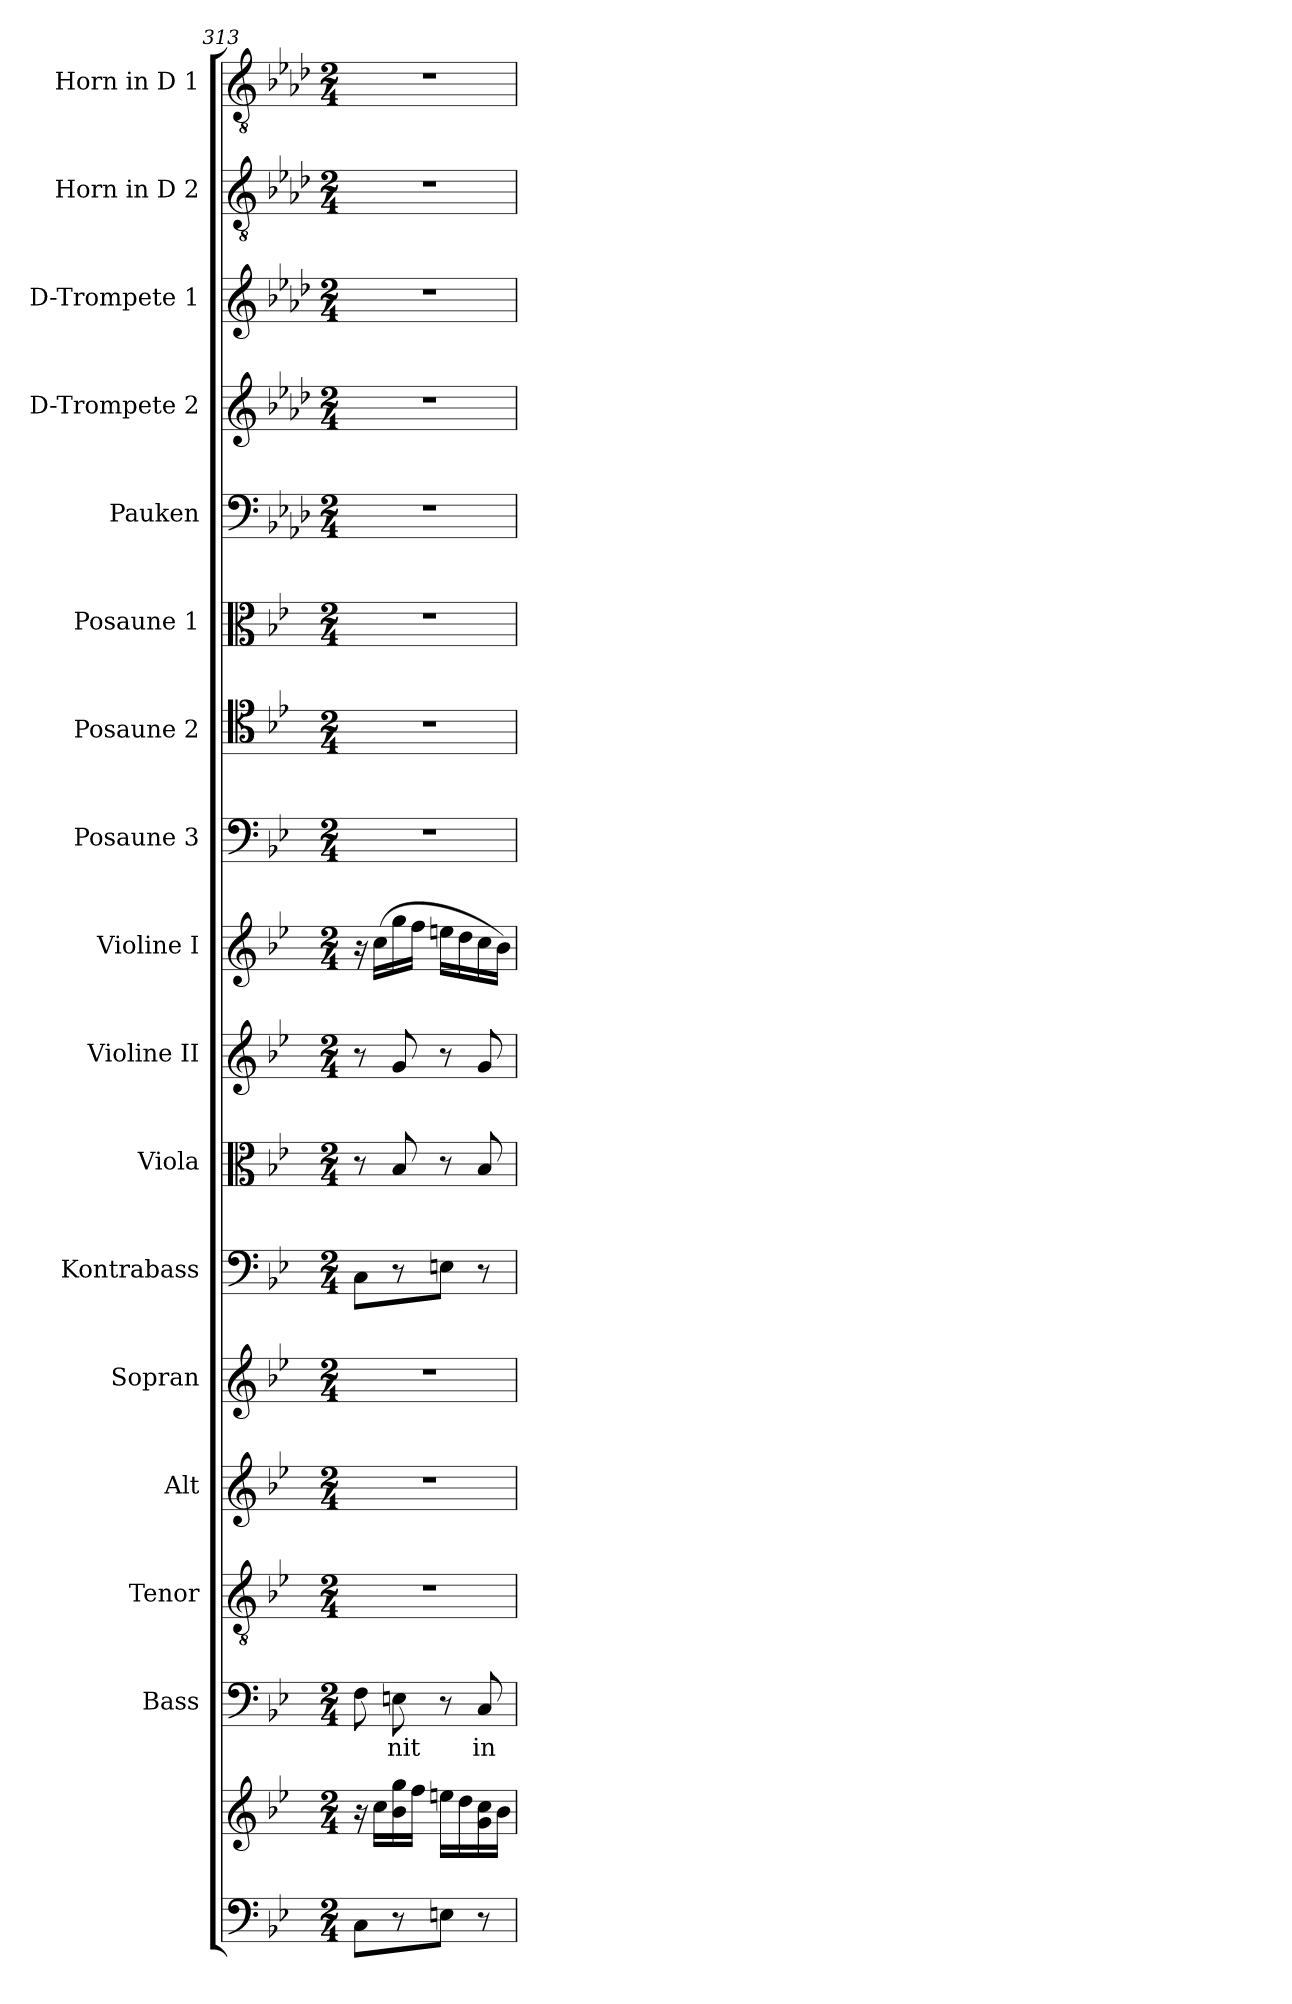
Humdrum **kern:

**kern	**kern	**kern	**text	**kern	**kern	**kern	**kern	**kern	**kern	**kern	**kern	**kern	**kern	**kern	**kern	**kern	**kern	**kern
*part17	*part17	*part16	*part16	*part15	*part14	*part13	*part12	*part11	*part10	*part9	*part8	*part7	*part6	*part5	*part4	*part3	*part2	*part1
*staff18	*staff17	*staff16	*staff16	*staff15	*staff14	*staff13	*staff12	*staff11	*staff10	*staff9	*staff8	*staff7	*staff6	*staff5	*staff4	*staff3	*staff2	*staff1
*	*	*I"Bass	*	*I"Tenor	*I"Alt	*I"Sopran	*I"Kontrabass	*I"Viola	*I"Violine II	*I"Violine I	*I"Posaune 3	*I"Posaune 2	*I"Posaune 1	*I"Pauken	*I"D-Trompete 2	*I"D-Trompete 1	*I"Horn in D 2	*I"Horn in D 1
*	*	*I'B.	*	*I'T.	*I'A.	*I'S.	*I'Kb.	*I'Vla.	*I'Vl. II	*I'Vl. I	*I'Pos. 3	*I'Pos. 2	*I'Pos. 1	*I'Pk.	*I'D Trp. 2	*I'D Trp. 1	*I'Hrn. 2	*I'Hrn. 1
*clefF4	*clefG2	*clefF4	*	*clefGv2	*clefG2	*clefG2	*clefF4	*clefC3	*clefG2	*clefG2	*clefF4	*clefC4	*clefC3	*clefF4	*clefG2	*clefG2	*clefGv2	*clefGv2
*	*	*	*	*	*	*	*ITrd7c12	*	*	*	*	*	*	*ITrd-1c-2	*ITrd-1c-2	*ITrd-1c-2	*ITrd-1c-2	*ITrd-1c-2
*k[b-e-]	*k[b-e-]	*k[b-e-]	*	*k[b-e-]	*k[b-e-]	*k[b-e-]	*k[b-e-]	*k[b-e-]	*k[b-e-]	*k[b-e-]	*k[b-e-]	*k[b-e-]	*k[b-e-]	*k[b-e-]	*k[b-e-]	*k[b-e-]	*k[b-e-]	*k[b-e-]
*B-:	*B-:	*B-:	*	*B-:	*B-:	*B-:	*B-:	*B-:	*B-:	*B-:	*B-:	*B-:	*B-:	*B-:	*B-:	*B-:	*B-:	*B-:
*M2/4	*M2/4	*M2/4	*	*M2/4	*M2/4	*M2/4	*M2/4	*M2/4	*M2/4	*M2/4	*M2/4	*M2/4	*M2/4	*M2/4	*M2/4	*M2/4	*M2/4	*M2/4
=313	=313	=313	=313	=313	=313	=313	=313	=313	=313	=313	=313	=313	=313	=313	=313	=313	=313	=313
8C\L	16r	8F\	.	2r	2r	2r	8CC\L	8r	8r	16r	2r	2r	2r	2r	2r	2r	2r	2r
.	16cc\LL	.	.	.	.	.	.	.	.	(>16cc\LL	.	.	.	.	.	.	.	.
!	!	!	!LO:LY:b	!	!	!	!	!	!	!	!	!	!	!	!	!	!	!
8r	16b-\ 16gg\	8En\	-nit	.	.	.	8r	8B-/	8g/	16gg\	.	.	.	.	.	.	.	.
.	16ff\JJ	.	.	.	.	.	.	.	.	16ff\JJ	.	.	.	.	.	.	.	.
8En\J	16een\LL	8r	.	.	.	.	8EEn\J	8r	8r	16een\LL	.	.	.	.	.	.	.	.
.	16dd\	.	.	.	.	.	.	.	.	16dd\	.	.	.	.	.	.	.	.
!	!	!	!LO:LY:b	!	!	!	!	!	!	!	!	!	!	!	!	!	!	!
8r	16g\ 16cc\	8C/	in	.	.	.	8r	8B-/	8g/	16cc\	.	.	.	.	.	.	.	.
.	16b-\JJ	.	.	.	.	.	.	.	.	16b-\JJ)	.	.	.	.	.	.	.	.
=	=	=	=	=	=	=	=	=	=	=	=	=	=	=	=	=	=	=
*-	*-	*-	*-	*-	*-	*-	*-	*-	*-	*-	*-	*-	*-	*-	*-	*-	*-	*-
